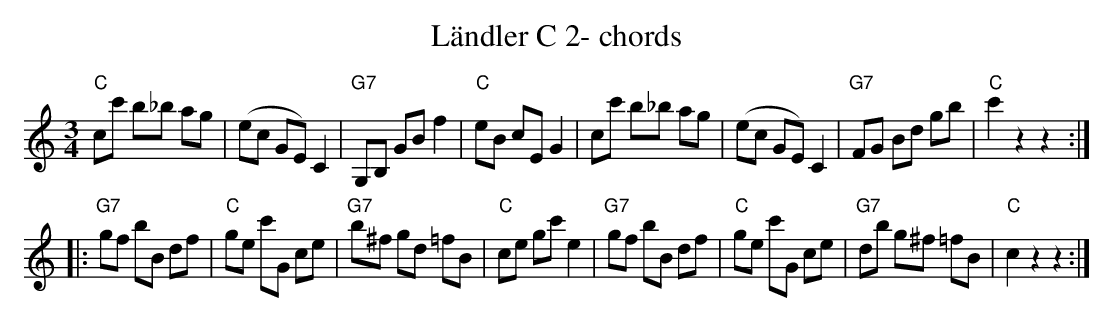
X:1
T:Ländler C 2- chords
M:3/4
L:1/8
K:Cmaj%%MIDI gchordon
"C"cc' b_b ag | (ec GE) C2 | "G7"G,B, GB f2 | "C"eB cE G2 | cc' b_b ag | (ec GE) C2 | "G7"FG Bd gb | "C"c'2 z2z2 :|
|: "G7"gf bB df | "C"ge c'G ce | "G7"b^f gd =fB | "C"ce gc' e2 | "G7"gf bB df | "C"ge c'G ce | "G7"db g^f =fB | "C"c2z2z2 :|
